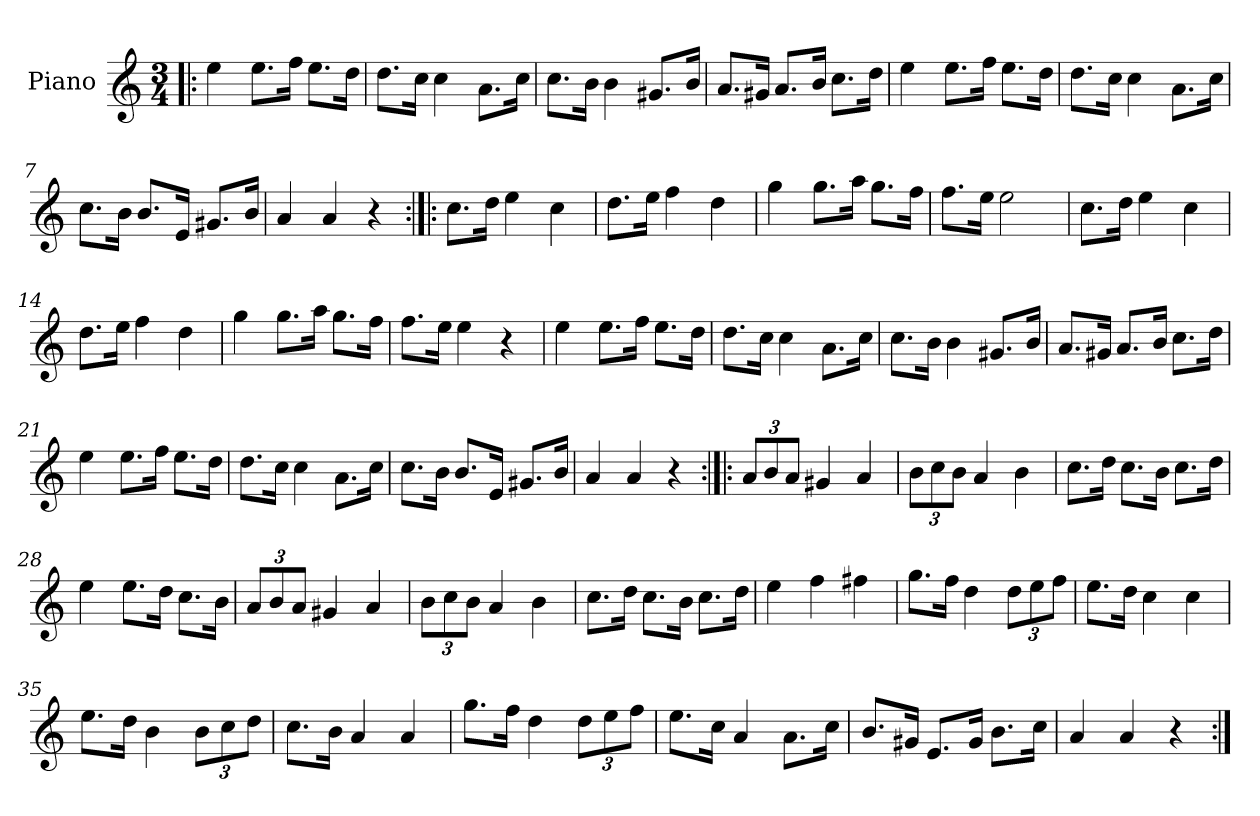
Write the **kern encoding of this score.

**kern
*part1
*staff1
*I"Piano
*I'Pno.
*clefG2
*k[]
*M3/4
=1!|:
4ee\
8.ee\L
16ff\Jk
8.ee\L
16dd\Jk
=2
8.dd\L
16cc\Jk
4cc\
8.a\L
16cc\Jk
=3
8.cc\L
16b\Jk
4b\
8.g#X/L
16b/Jk
=4
8.a/L
16g#X/Jk
8.a/L
16b/Jk
8.cc\L
16dd\Jk
!!LO:LB:g=z
=5
4ee\
8.ee\L
16ff\Jk
8.ee\L
16dd\Jk
=6
8.dd\L
16cc\Jk
4cc\
8.a\L
16cc\Jk
=7
8.cc\L
16b\Jk
8.b/L
16e/Jk
8.g#X/L
16b/Jk
=8
4a/
4a/
4r
!!LO:LB:g=z
=9:|!|:
8.cc\L
16dd\Jk
4ee\
4cc\
=10
8.dd\L
16ee\Jk
4ff\
4dd\
=11
4gg\
8.gg\L
16aa\Jk
8.gg\L
16ff\Jk
=12
8.ff\L
16ee\Jk
2ee\
!!LO:LB:g=z
=13
8.cc\L
16dd\Jk
4ee\
4cc\
=14
8.dd\L
16ee\Jk
4ff\
4dd\
=15
4gg\
8.gg\L
16aa\Jk
8.gg\L
16ff\Jk
=16
8.ff\L
16ee\Jk
4ee\
4r
!!LO:LB:g=z
=17
4ee\
8.ee\L
16ff\Jk
8.ee\L
16dd\Jk
=18
8.dd\L
16cc\Jk
4cc\
8.a\L
16cc\Jk
=19
8.cc\L
16b\Jk
4b\
8.g#X/L
16b/Jk
=20
8.a/L
16g#X/Jk
8.a/L
16b/Jk
8.cc\L
16dd\Jk
!!LO:LB:g=z
=21
4ee\
8.ee\L
16ff\Jk
8.ee\L
16dd\Jk
=22
8.dd\L
16cc\Jk
4cc\
8.a\L
16cc\Jk
=23
8.cc\L
16b\Jk
8.b/L
16e/Jk
8.g#X/L
16b/Jk
=24
4a/
4a/
4r
!!LO:LB:g=z
=25:|!|:
*Xbrackettup
12a/L
12b/
12a/J
4g#X/
4a/
=26
12b\L
12cc\
12b\J
4a/
4b\
=27
8.cc\L
16dd\Jk
8.cc\L
16b\Jk
8.cc\L
16dd\Jk
=28
4ee\
8.ee\L
16dd\Jk
8.cc\L
16b\Jk
!!LO:LB:g=z
=29
12a/L
12b/
12a/J
4g#X/
4a/
=30
12b\L
12cc\
12b\J
4a/
4b\
=31
8.cc\L
16dd\Jk
8.cc\L
16b\Jk
8.cc\L
16dd\Jk
=32
4ee\
4ff\
4ff#X\
!!LO:LB:g=z
=33
8.gg\L
16ff\Jk
4dd\
12dd\L
12ee\
12ff\J
=34
8.ee\L
16dd\Jk
4cc\
4cc\
=35
8.ee\L
16dd\Jk
4b\
12b\L
12cc\
12dd\J
=36
8.cc\L
16b\Jk
4a/
4a/
!!LO:LB:g=z
=37
8.gg\L
16ff\Jk
4dd\
12dd\L
12ee\
12ff\J
=38
8.ee\L
16cc\Jk
4a/
8.a\L
16cc\Jk
=39
8.b/L
16g#X/Jk
8.e/L
16g#/Jk
8.b\L
16cc\Jk
=40
4a/
4a/
4r
=:|!
*-
